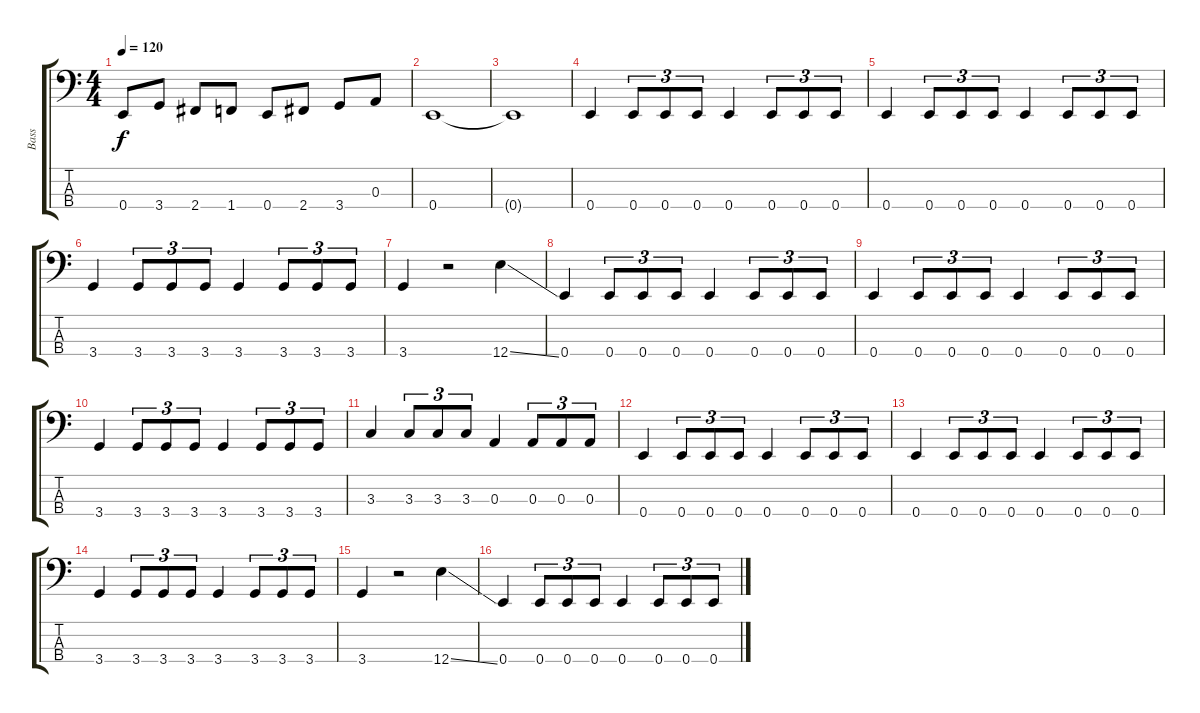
\track ("Bass" "Bass") {instrument electricbassfinger}
\staff {score tabs}
\tuning (G2 D2 A1 E1) {hide}
\ts (4 4)
\tempo 120
\clef f4
\ks c
0.4.8{dy f} 3.4.8 2.4.8 1.4.8 0.4.8 2.4.8 3.4.8 0.3.8 |
0.4.1 |
0.4{t}.1 |
0.4.4 0.4.8{tu (3 2)} 0.4.8{tu (3 2)} 0.4.8{tu (3 2)} 0.4.4 0.4.8{tu (3 2)} 0.4.8{tu (3 2)} 0.4.8{tu (3 2)} |
0.4.4 0.4.8{tu (3 2)} 0.4.8{tu (3 2)} 0.4.8{tu (3 2)} 0.4.4 0.4.8{tu (3 2)} 0.4.8{tu (3 2)} 0.4.8{tu (3 2)} |
3.4.4 3.4.8{tu (3 2)} 3.4.8{tu (3 2)} 3.4.8{tu (3 2)} 3.4.4 3.4.8{tu (3 2)} 3.4.8{tu (3 2)} 3.4.8{tu (3 2)} |
3.4.4 r.2 12.4{ss}.4 |
0.4.4 0.4.8{tu (3 2)} 0.4.8{tu (3 2)} 0.4.8{tu (3 2)} 0.4.4 0.4.8{tu (3 2)} 0.4.8{tu (3 2)} 0.4.8{tu (3 2)} |
0.4.4 0.4.8{tu (3 2)} 0.4.8{tu (3 2)} 0.4.8{tu (3 2)} 0.4.4 0.4.8{tu (3 2)} 0.4.8{tu (3 2)} 0.4.8{tu (3 2)} |
3.4.4 3.4.8{tu (3 2)} 3.4.8{tu (3 2)} 3.4.8{tu (3 2)} 3.4.4 3.4.8{tu (3 2)} 3.4.8{tu (3 2)} 3.4.8{tu (3 2)} |
3.3.4 3.3.8{tu (3 2)} 3.3.8{tu (3 2)} 3.3.8{tu (3 2)} 0.3.4 0.3.8{tu (3 2)} 0.3.8{tu (3 2)} 0.3.8{tu (3 2)} |
0.4.4 0.4.8{tu (3 2)} 0.4.8{tu (3 2)} 0.4.8{tu (3 2)} 0.4.4 0.4.8{tu (3 2)} 0.4.8{tu (3 2)} 0.4.8{tu (3 2)} |
0.4.4 0.4.8{tu (3 2)} 0.4.8{tu (3 2)} 0.4.8{tu (3 2)} 0.4.4 0.4.8{tu (3 2)} 0.4.8{tu (3 2)} 0.4.8{tu (3 2)} |
3.4.4 3.4.8{tu (3 2)} 3.4.8{tu (3 2)} 3.4.8{tu (3 2)} 3.4.4 3.4.8{tu (3 2)} 3.4.8{tu (3 2)} 3.4.8{tu (3 2)} |
3.4.4 r.2 12.4{ss}.4 |
0.4.4 0.4.8{tu (3 2)} 0.4.8{tu (3 2)} 0.4.8{tu (3 2)} 0.4.4 0.4.8{tu (3 2)} 0.4.8{tu (3 2)} 0.4.8{tu (3 2)}
